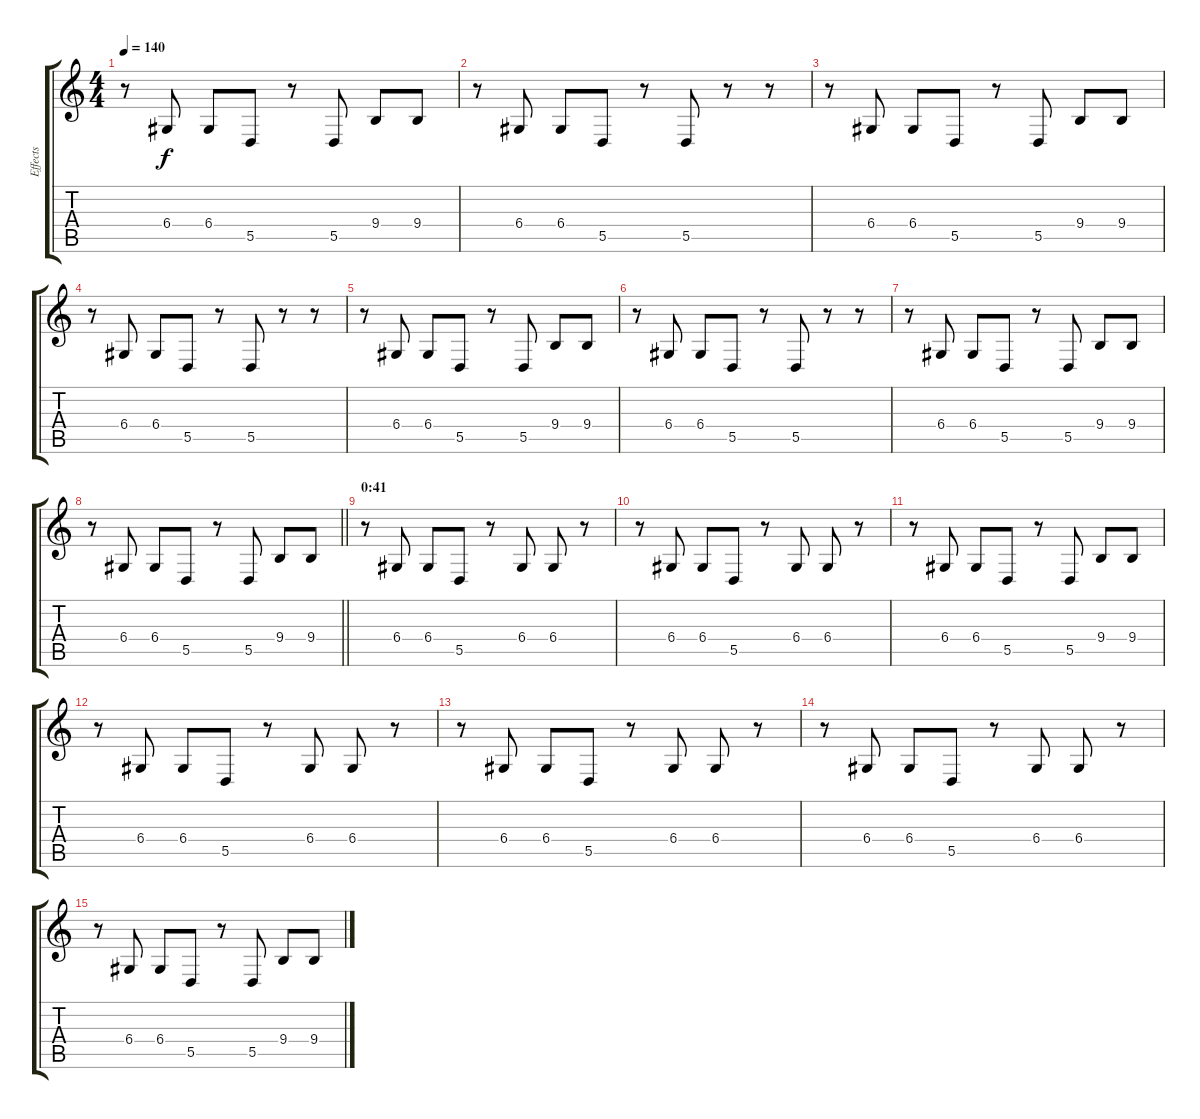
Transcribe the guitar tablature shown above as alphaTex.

\track ("Effects" "Effects") {instrument gunshot}
\staff {score tabs}
\tuning (E4 B3 G3 D3 A2 E2) {hide}
\ts (4 4)
\tempo 140
\clef g2
\ks c
r.8{dy f} 6.4.8 6.4.8 5.5.8 r.8 5.5.8 9.4.8 9.4.8 |
r.8 6.4.8 6.4.8 5.5.8 r.8 5.5.8 r.8 r.8 |
r.8 6.4.8 6.4.8 5.5.8 r.8 5.5.8 9.4.8 9.4.8 |
r.8 6.4.8 6.4.8 5.5.8 r.8 5.5.8 r.8 r.8 |
r.8 6.4.8 6.4.8 5.5.8 r.8 5.5.8 9.4.8 9.4.8 |
r.8 6.4.8 6.4.8 5.5.8 r.8 5.5.8 r.8 r.8 |
r.8 6.4.8 6.4.8 5.5.8 r.8 5.5.8 9.4.8 9.4.8 |
\barLineRight lightlight
r.8 6.4.8 6.4.8 5.5.8 r.8 5.5.8 9.4.8 9.4.8 |
\section ("" "0:41")
r.8 6.4.8 6.4.8 5.5.8 r.8 6.4.8 6.4.8 r.8 |
r.8 6.4.8 6.4.8 5.5.8 r.8 6.4.8 6.4.8 r.8 |
r.8 6.4.8 6.4.8 5.5.8 r.8 5.5.8 9.4.8 9.4.8 |
r.8 6.4.8 6.4.8 5.5.8 r.8 6.4.8 6.4.8 r.8 |
r.8 6.4.8 6.4.8 5.5.8 r.8 6.4.8 6.4.8 r.8 |
r.8 6.4.8 6.4.8 5.5.8 r.8 6.4.8 6.4.8 r.8 |
r.8 6.4.8 6.4.8 5.5.8 r.8 5.5.8 9.4.8 9.4.8
